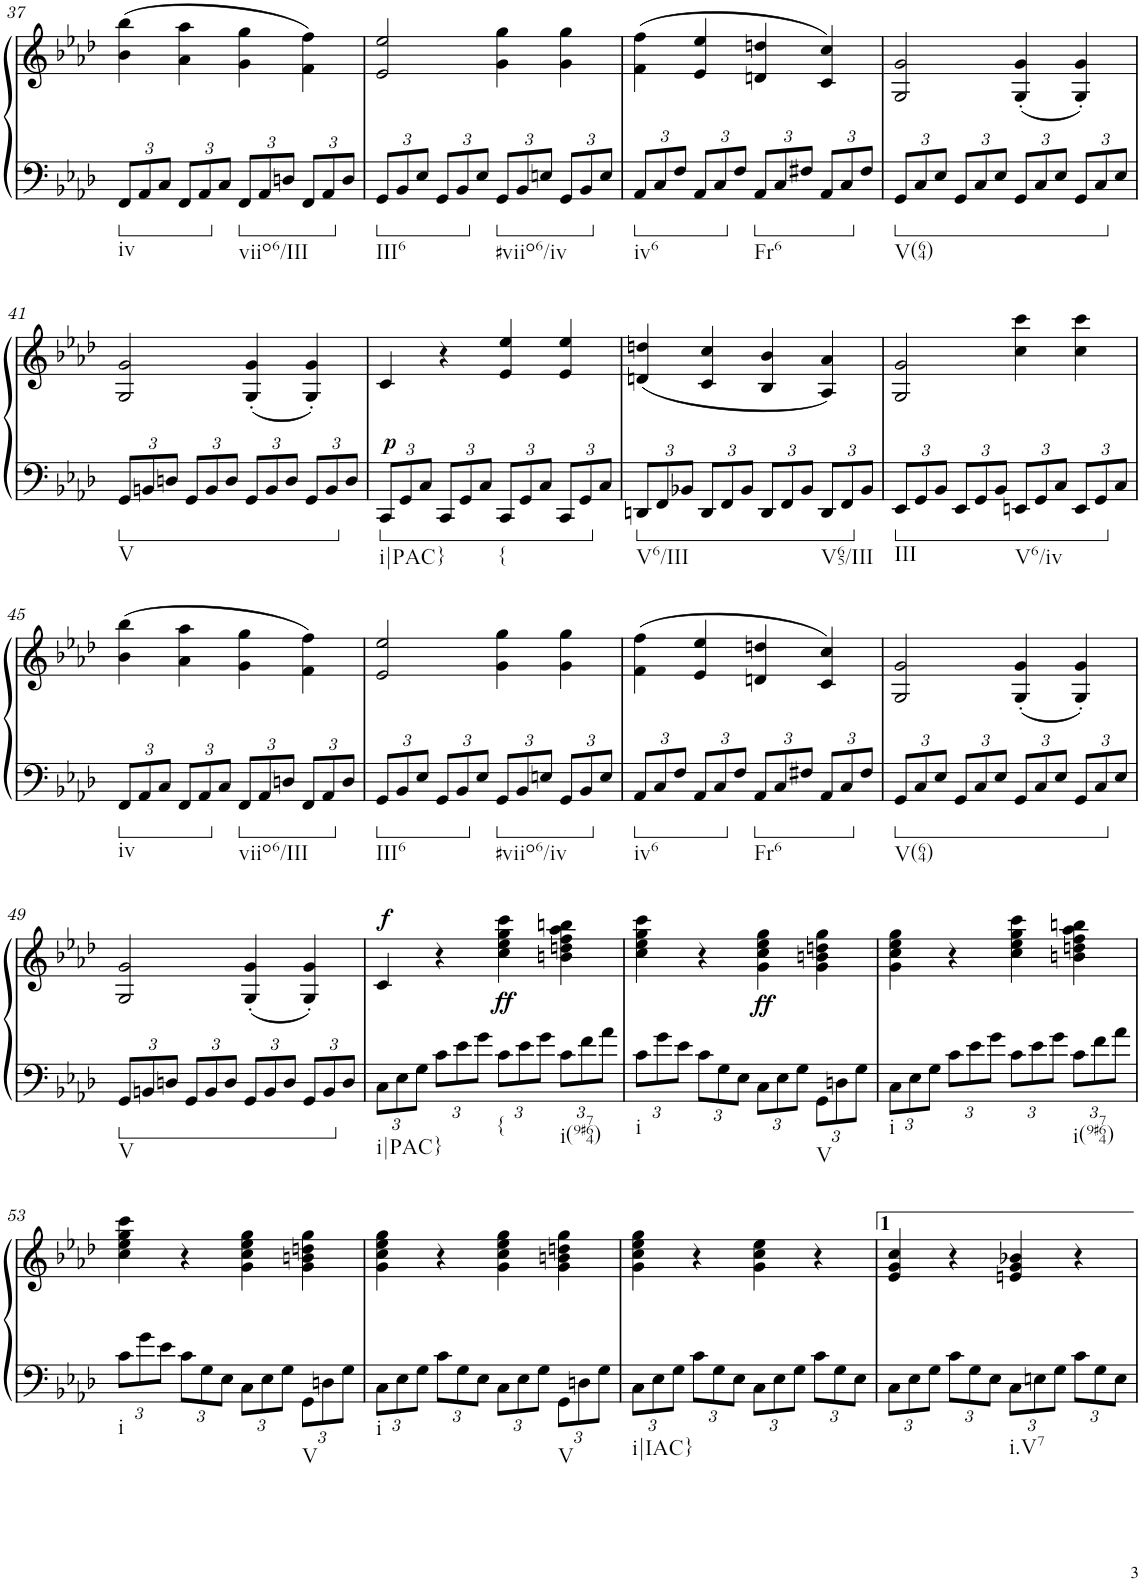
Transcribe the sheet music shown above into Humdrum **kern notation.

**kern	**kern	**dynam
*part1	*part1	*part1
*staff2	*staff1	*staff1/2
*I"Piano	*	*
*I'Pno.	*	*
!!LO:PB:g=z
*clefF4	*clefG2	*
*k[b-e-a-d-]	*k[b-e-a-d-]	*
*A-:	*A-:	*
*M2/2	*M2/2	*
*met(c|)	*met(c|)	*
*Xbrackettup	*	*
=37	=37	=37
!LO:TX:b:t=iv	!	!
12FF/L	(4b-\ 4bb-\	.
12AA-/	.	.
12C/J	.	.
12FF/L	4a-\ 4aa-\	.
12AA-/	.	.
12C/J	.	.
!LO:TX:b:t=viio6/III	!	!
12FF/L	4g\ 4gg\	.
12AA-/	.	.
12Dn/J	.	.
12FF/L	4f\ 4ff\)	.
12AA-/	.	.
12D/J	.	.
=38	=38	=38
!LO:TX:b:t=III6	!	!
12GG/L	2e-/ 2ee-/	.
12BB-/	.	.
12E-/J	.	.
12GG/L	.	.
12BB-/	.	.
12E-/J	.	.
!LO:TX:b:t=#viio6/iv	!	!
12GG/L	4g\ 4gg\	.
12BB-/	.	.
12En/J	.	.
12GG/L	4g\ 4gg\	.
12BB-/	.	.
12E/J	.	.
=39	=39	=39
!LO:TX:b:t=iv6	!	!
12AA-/L	(4f\ 4ff\	.
12C/	.	.
12F/J	.	.
12AA-/L	4e-/ 4ee-/	.
12C/	.	.
12F/J	.	.
!LO:TX:b:t=Fr6	!	!
12AA-/L	4dn/ 4ddn/	.
12C/	.	.
12F#X/J	.	.
12AA-/L	4c/ 4cc/)	.
12C/	.	.
12F#/J	.	.
=40	=40	=40
!LO:TX:b:t=V(64)	!	!
12GG/L	2G/ 2g/	.
12C/	.	.
12E-/J	.	.
12GG/L	.	.
12C/	.	.
12E-/J	.	.
12GG/L	(4G/' 4g/'	.
12C/	.	.
12E-/J	.	.
12GG/L	4G/' 4g/')	.
12C/	.	.
12E-/J	.	.
!!LO:LB:g=z
=41	=41	=41
!LO:TX:b:t=V	!	!
12GG/L	2G/ 2g/	.
12BBn/	.	.
12Dn/J	.	.
12GG/L	.	.
12BB/	.	.
12D/J	.	.
12GG/L	(4G/' 4g/'	.
12BB/	.	.
12D/J	.	.
12GG/L	4G/' 4g/')	.
12BB/	.	.
12D/J	.	.
=42	=42	=42
!LO:TX:b:t=i|PAC}	!	!
!	!	!LO:DY:a=2
12CC/L	4c/	p
12GG/	.	.
12C/J	.	.
12CC/L	4r	.
12GG/	.	.
12C/J	.	.
!LO:TX:b:t={	!	!
12CC/L	4e-/ 4ee-/	.
12GG/	.	.
12C/J	.	.
12CC/L	4e-/ 4ee-/	.
12GG/	.	.
12C/J	.	.
=43	=43	=43
!LO:TX:b:t=V6/III	!	!
12DDn/L	(4dn/ 4ddn/	.
12FF/	.	.
12BB-X/J	.	.
12DD/L	4c/ 4cc/	.
12FF/	.	.
12BB-/J	.	.
12DD/L	4B-/ 4b-/	.
12FF/	.	.
12BB-/J	.	.
!LO:TX:b:t=V65/III	!	!
12DD/L	4A-/ 4a-/)	.
12FF/	.	.
12BB-/J	.	.
=44	=44	=44
!LO:TX:b:t=III	!	!
12EE-/L	2G/ 2g/	.
12GG/	.	.
12BB-/J	.	.
12EE-/L	.	.
12GG/	.	.
12BB-/J	.	.
!LO:TX:b:t=V6/iv	!	!
12EEn/L	4cc\ 4ccc\	.
12GG/	.	.
12C/J	.	.
12EE/L	4cc\ 4ccc\	.
12GG/	.	.
12C/J	.	.
!!LO:LB:g=z
=45	=45	=45
!LO:TX:b:t=iv	!	!
12FF/L	(4b-\ 4bb-\	.
12AA-/	.	.
12C/J	.	.
12FF/L	4a-\ 4aa-\	.
12AA-/	.	.
12C/J	.	.
!LO:TX:b:t=viio6/III	!	!
12FF/L	4g\ 4gg\	.
12AA-/	.	.
12Dn/J	.	.
12FF/L	4f\ 4ff\)	.
12AA-/	.	.
12D/J	.	.
=46	=46	=46
!LO:TX:b:t=III6	!	!
12GG/L	2e-/ 2ee-/	.
12BB-/	.	.
12E-/J	.	.
12GG/L	.	.
12BB-/	.	.
12E-/J	.	.
!LO:TX:b:t=#viio6/iv	!	!
12GG/L	4g\ 4gg\	.
12BB-/	.	.
12En/J	.	.
12GG/L	4g\ 4gg\	.
12BB-/	.	.
12E/J	.	.
=47	=47	=47
!LO:TX:b:t=iv6	!	!
12AA-/L	(4f\ 4ff\	.
12C/	.	.
12F/J	.	.
12AA-/L	4e-/ 4ee-/	.
12C/	.	.
12F/J	.	.
!LO:TX:b:t=Fr6	!	!
12AA-/L	4dn/ 4ddn/	.
12C/	.	.
12F#X/J	.	.
12AA-/L	4c/ 4cc/)	.
12C/	.	.
12F#/J	.	.
=48	=48	=48
!LO:TX:b:t=V(64)	!	!
12GG/L	2G/ 2g/	.
12C/	.	.
12E-/J	.	.
12GG/L	.	.
12C/	.	.
12E-/J	.	.
12GG/L	(4G/' 4g/'	.
12C/	.	.
12E-/J	.	.
12GG/L	4G/' 4g/')	.
12C/	.	.
12E-/J	.	.
!!LO:LB:g=z
=49	=49	=49
!LO:TX:b:t=V	!	!
12GG/L	2G/ 2g/	.
12BBn/	.	.
12Dn/J	.	.
12GG/L	.	.
12BB/	.	.
12D/J	.	.
12GG/L	(4G/' 4g/'	.
12BB/	.	.
12D/J	.	.
12GG/L	4G/' 4g/')	.
12BB/	.	.
12D/J	.	.
=50	=50	=50
!LO:TX:b:t=i|PAC}	!	!
!	!	!LO:DY:a
12C\L	4c/	f
12E-\	.	.
12G\J	.	.
12c\L	4r	.
12e-\	.	.
12g\J	.	.
!LO:TX:b:t={	!	!
!	!	!LO:DY:b
12c\L	4cc\ 4ee-\ 4gg\ 4ccc\	ff
12e-\	.	.
12g\J	.	.
!LO:TX:b:t=i(9#764)	!	!
12c\L	4bn\ 4ddn\ 4ff\ 4aa-\ 4bbn\	.
12f\	.	.
12a-\J	.	.
=51	=51	=51
!LO:TX:b:t=i	!	!
12c\L	4cc\ 4ee-\ 4gg\ 4ccc\	.
12g\	.	.
12e-\J	.	.
12c\L	4r	.
12G\	.	.
12E-\J	.	.
!	!	!LO:DY:b
12C\L	4g\ 4cc\ 4ee-\ 4gg\	ff
12E-\	.	.
12G\J	.	.
!LO:TX:b:t=V	!	!
12GG\L	4g\ 4bn\ 4ddn\ 4gg\	.
12Dn\	.	.
12G\J	.	.
=52	=52	=52
!LO:TX:b:t=i	!	!
12C\L	4g\ 4cc\ 4ee-\ 4gg\	.
12E-\	.	.
12G\J	.	.
12c\L	4r	.
12e-\	.	.
12g\J	.	.
12c\L	4cc\ 4ee-\ 4gg\ 4ccc\	.
12e-\	.	.
12g\J	.	.
!LO:TX:b:t=i(9#764)	!	!
12c\L	4bn\ 4ddn\ 4ff\ 4aa-\ 4bbn\	.
12f\	.	.
12a-\J	.	.
!!LO:LB:g=z
=53	=53	=53
!LO:TX:b:t=i	!	!
12c\L	4cc\ 4ee-\ 4gg\ 4ccc\	.
12g\	.	.
12e-\J	.	.
12c\L	4r	.
12G\	.	.
12E-\J	.	.
12C\L	4g\ 4cc\ 4ee-\ 4gg\	.
12E-\	.	.
12G\J	.	.
!LO:TX:b:t=V	!	!
12GG\L	4g\ 4bn\ 4ddn\ 4gg\	.
12Dn\	.	.
12G\J	.	.
=54	=54	=54
!LO:TX:b:t=i	!	!
12C\L	4g\ 4cc\ 4ee-\ 4gg\	.
12E-\	.	.
12G\J	.	.
12c\L	4r	.
12G\	.	.
12E-\J	.	.
12C\L	4g\ 4cc\ 4ee-\ 4gg\	.
12E-\	.	.
12G\J	.	.
!LO:TX:b:t=V	!	!
12GG\L	4g\ 4bn\ 4ddn\ 4gg\	.
12Dn\	.	.
12G\J	.	.
=55	=55	=55
!LO:TX:b:t=i|IAC}	!	!
12C\L	4g\ 4cc\ 4ee-\ 4gg\	.
12E-\	.	.
12G\J	.	.
12c\L	4r	.
12G\	.	.
12E-\J	.	.
12C\L	4g\ 4cc\ 4ee-\	.
12E-\	.	.
12G\J	.	.
12c\L	4r	.
12G\	.	.
12E-\J	.	.
=56	=56	=56
12C\L	4e-/ 4g/ 4cc/	.
12E-\	.	.
12G\J	.	.
12c\L	4r	.
12G\	.	.
12E-\J	.	.
!LO:TX:b:t=i.V7	!	!
12C\L	4en/ 4g/ 4b-X/	.
12En\	.	.
12G\J	.	.
12c\L	4r	.
12G\	.	.
12E\J	.	.
=	=	=
*-	*-	*-
